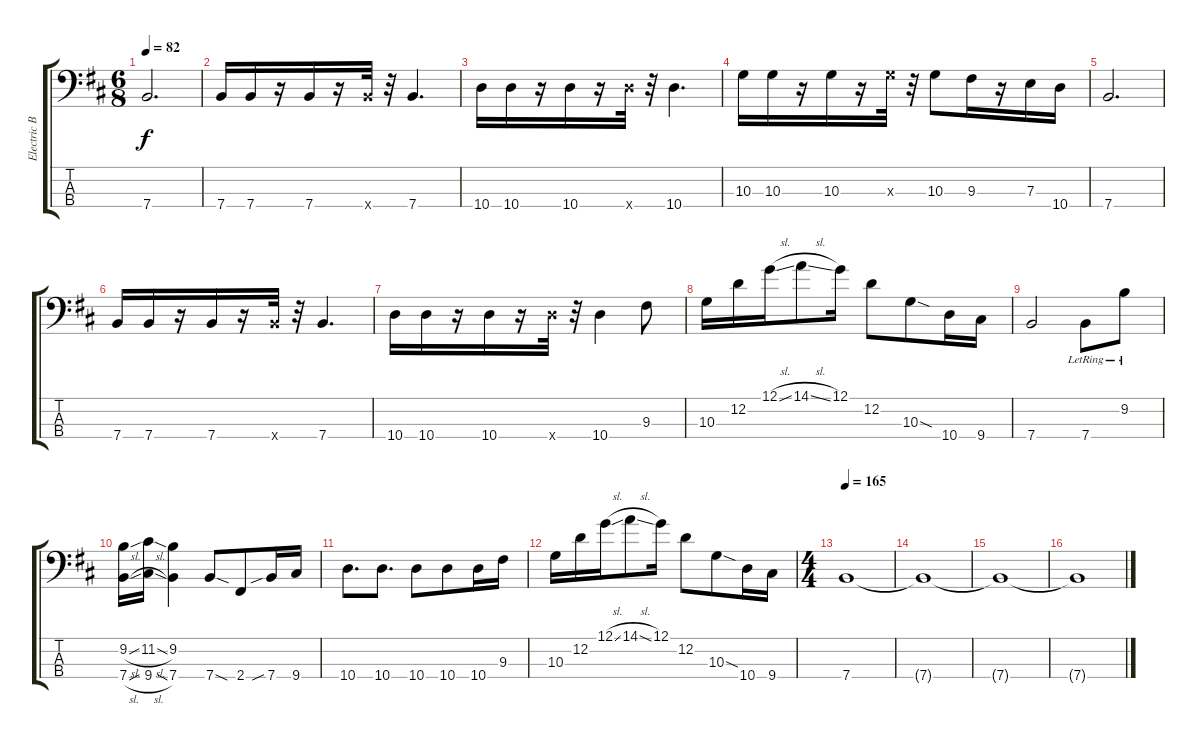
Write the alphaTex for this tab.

\track ("Electric Bass" "Electric B") {instrument electricbassfinger}
\staff {score tabs}
\tuning (G2 D2 A1 E1) {hide}
\ts (6 8)
\tempo 82
\clef f4
\ks d
7.4.2{d dy f} |
7.4.16 7.4.16 r.16 7.4.16 r.16 7.4{x}.32 r.32 7.4.4{d} |
10.4.16 10.4.16 r.16 10.4.16 r.16 10.4{x}.32 r.32 10.4.4{d} |
10.3.16 10.3.16 r.16 10.3.16 r.16 10.3{x}.32 r.32 10.3.8 9.3.16 r.16 7.3.16 10.4.16 |
7.4.2{d} |
7.4.16 7.4.16 r.16 7.4.16 r.16 7.4{x}.32 r.32 7.4.4{d} |
10.4.16 10.4.16 r.16 10.4.16 r.16 10.4{x}.32 r.32 10.4.4 9.3.8 |
10.3.16 12.2.16 12.1{sl}.16 14.1{sl}.8 12.1.16 12.2.8 10.3{sod}.8 10.4.16 9.4.16 |
7.4.2 7.4{lr}.8 9.2{lr}.8 |
(9.2{sl} 7.4{sl}).16 (11.2{sl} 9.4{sl}).16 (9.2 7.4).4 7.4{sod}.8 2.4.8 7.4{sib}.16 9.4.16 |
10.4.8{d} 10.4.8{d} 10.4.8 10.4.8 10.4.16 9.3.16 |
10.3.16 12.2.16 12.1{sl}.16 14.1{sl}.8 12.1.16 12.2.8 10.3{sod}.8 10.4.16 9.4.16 |
\ts (4 4)
\tempo 165
7.4.1 |
7.4{t}.1 |
7.4{t}.1 |
7.4{t}.1
